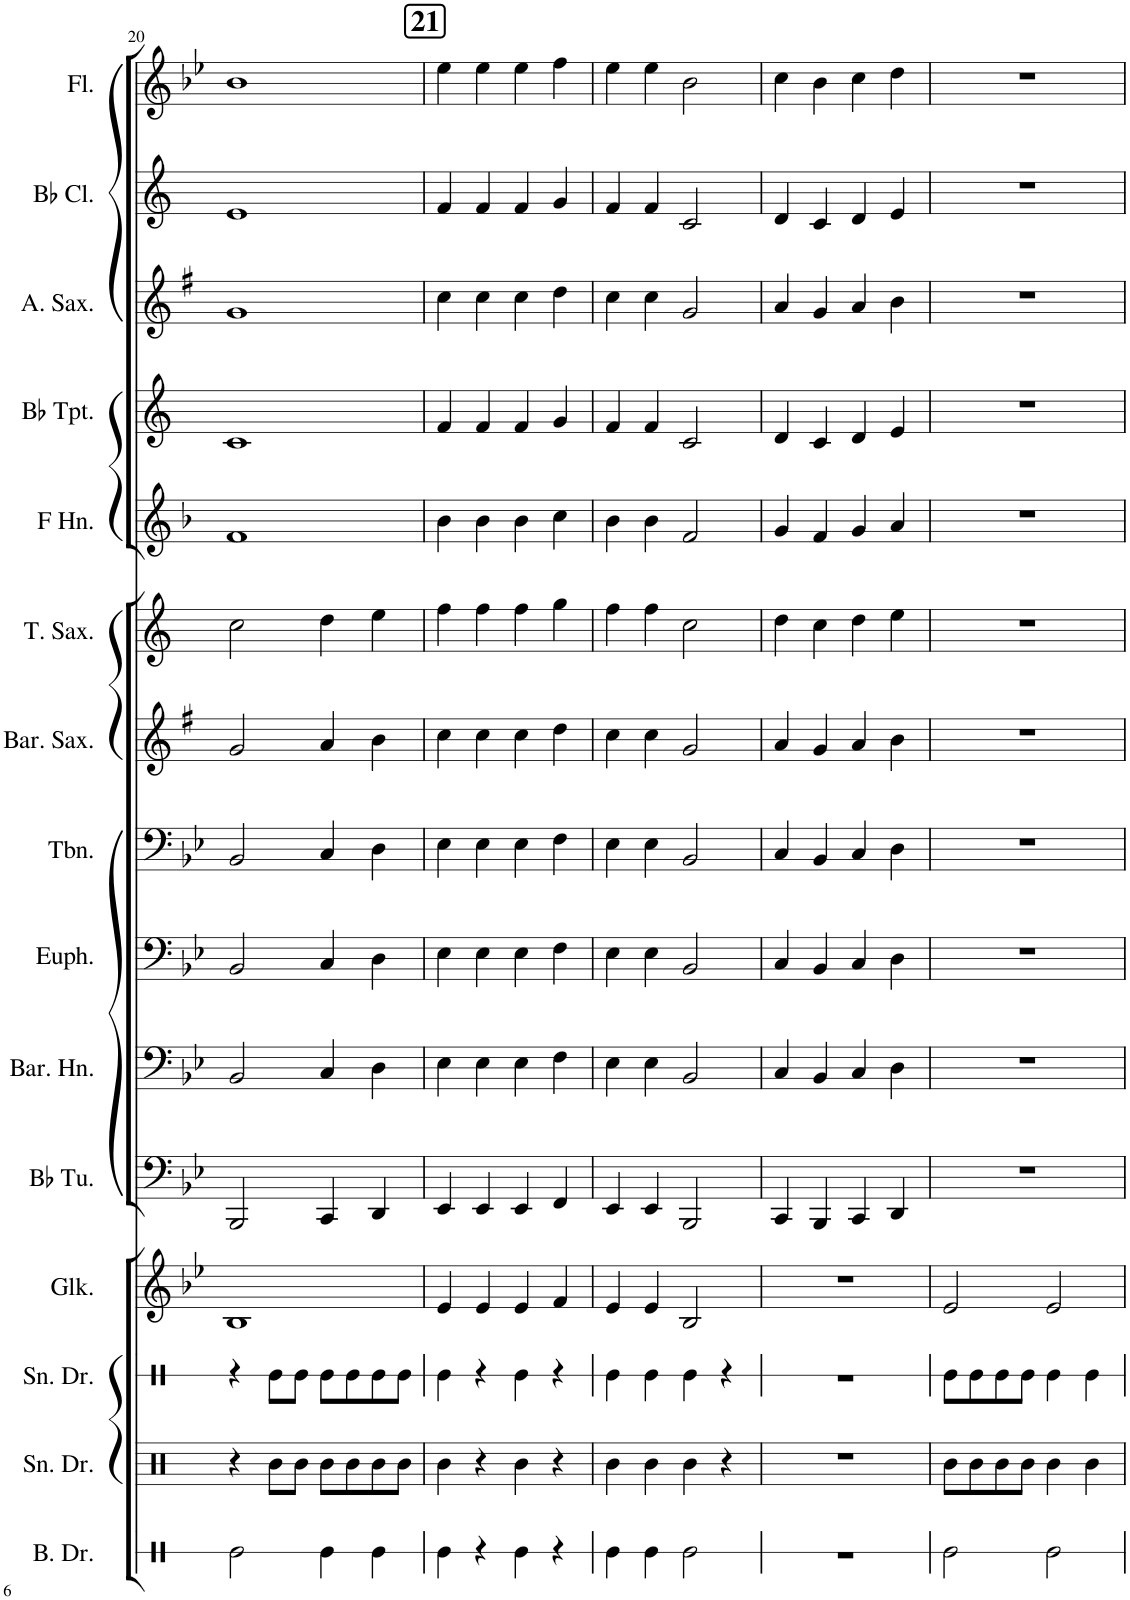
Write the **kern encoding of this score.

**kern	**kern	**kern	**kern	**kern	**kern	**kern	**kern	**kern	**kern	**kern	**kern	**kern	**kern	**kern
*part15	*part14	*part13	*part12	*part11	*part10	*part9	*part8	*part7	*part6	*part5	*part4	*part3	*part2	*part1
*staff15	*staff14	*staff13	*staff12	*staff11	*staff10	*staff9	*staff8	*staff7	*staff6	*staff5	*staff4	*staff3	*staff2	*staff1
*I"Bass Drum	*I"Snare Drum	*I"Snare Drum	*I"Glockenspiel	*I"Bb Tuba	*I"Baritone Horn	*I"Euphonium	*I"Trombone	*I"Baritone Saxophone	*I"Tenor Saxophone	*I"Horn in F	*I"Bb Trumpet	*I"Alto Saxophone	*I"Bb Clarinet	*I"Flute
*I'B. Dr.	*I'Sn. Dr.	*I'Sn. Dr.	*I'Glk.	*I'Bb Tu.	*I'Bar. Hn.	*I'Euph.	*I'Tbn.	*I'Bar. Sax.	*I'T. Sax.	*	*I'Bb Tpt.	*I'A. Sax.	*I'Bb Cl.	*I'Fl.
!!LO:PB:g=z
*clefX	*clefX	*clefX	*clefG2	*clefF4	*clefF4	*clefF4	*clefF4	*clefG2	*clefG2	*clefG2	*clefG2	*clefG2	*clefG2	*clefG2
*	*	*	*Trd-14c-24	*	*Trd4c7	*	*	*Trd12c21	*Trd8c14	*Trd4c7	*Trd1c2	*Trd5c9	*Trd1c2	*
*k[]	*k[]	*k[]	*k[b-e-]	*k[b-e-]	*k[b-e-]	*k[b-e-]	*k[b-e-]	*k[f#]	*k[]	*k[b-]	*k[]	*k[f#]	*k[]	*k[b-e-]
*M4/4	*M4/4	*M4/4	*M4/4	*M4/4	*M4/4	*M4/4	*M4/4	*M4/4	*M4/4	*M4/4	*M4/4	*M4/4	*M4/4	*M4/4
=20	=20	=20	=20	=20	=20	=20	=20	=20	=20	=20	=20	=20	=20	=20
2Re\	4r	4r	1B-	2BBB-/	2BB-/	2BB-/	2BB-/	2g/	2cc\	1f	1c	1g	1e	1b-
.	8R\L	8Re\L	.	.	.	.	.	.	.	.	.	.	.	.
.	8R\J	8Re\J	.	.	.	.	.	.	.	.	.	.	.	.
4Re\	8R\L	8Re\L	.	4CC/	4C/	4C/	4C/	4a/	4dd\	.	.	.	.	.
.	8R\	8Re\	.	.	.	.	.	.	.	.	.	.	.	.
4Re\	8R\	8Re\	.	4DD/	4D\	4D\	4D\	4b\	4ee\	.	.	.	.	.
.	8R\J	8Re\J	.	.	.	.	.	.	.	.	.	.	.	.
!!LO:REH:place=s1:a:B:cj:fs=14:t=21
=21	=21	=21	=21	=21	=21	=21	=21	=21	=21	=21	=21	=21	=21	=21
4Re\	4R\	4Re\	4e-/	4EE-/	4E-\	4E-\	4E-\	4cc\	4ff\	4b-\	4f/	4cc\	4f/	4ee-\
4r	4r	4r	4e-/	4EE-/	4E-\	4E-\	4E-\	4cc\	4ff\	4b-\	4f/	4cc\	4f/	4ee-\
4Re\	4R\	4Re\	4e-/	4EE-/	4E-\	4E-\	4E-\	4cc\	4ff\	4b-\	4f/	4cc\	4f/	4ee-\
4r	4r	4r	4f/	4FF/	4F\	4F\	4F\	4dd\	4gg\	4cc\	4g/	4dd\	4g/	4ff\
=22	=22	=22	=22	=22	=22	=22	=22	=22	=22	=22	=22	=22	=22	=22
4Re\	4R\	4Re\	4e-/	4EE-/	4E-\	4E-\	4E-\	4cc\	4ff\	4b-\	4f/	4cc\	4f/	4ee-\
4Re\	4R\	4Re\	4e-/	4EE-/	4E-\	4E-\	4E-\	4cc\	4ff\	4b-\	4f/	4cc\	4f/	4ee-\
2Re\	4R\	4Re\	2B-/	2BBB-/	2BB-/	2BB-/	2BB-/	2g/	2cc\	2f/	2c/	2g/	2c/	2b-\
.	4r	4r	.	.	.	.	.	.	.	.	.	.	.	.
=23	=23	=23	=23	=23	=23	=23	=23	=23	=23	=23	=23	=23	=23	=23
1r	1r	1r	1r	4CC/	4C/	4C/	4C/	4a/	4dd\	4g/	4d/	4a/	4d/	4cc\
.	.	.	.	4BBB-/	4BB-/	4BB-/	4BB-/	4g/	4cc\	4f/	4c/	4g/	4c/	4b-\
.	.	.	.	4CC/	4C/	4C/	4C/	4a/	4dd\	4g/	4d/	4a/	4d/	4cc\
.	.	.	.	4DD/	4D\	4D\	4D\	4b\	4ee\	4a/	4e/	4b\	4e/	4dd\
=24	=24	=24	=24	=24	=24	=24	=24	=24	=24	=24	=24	=24	=24	=24
2Re\	8R\L	8Re\L	2e-/	1r	1r	1r	1r	1r	1r	1r	1r	1r	1r	1r
.	8R\	8Re\	.	.	.	.	.	.	.	.	.	.	.	.
.	8R\	8Re\	.	.	.	.	.	.	.	.	.	.	.	.
.	8R\J	8Re\J	.	.	.	.	.	.	.	.	.	.	.	.
2Re\	4R\	4Re\	2e-/	.	.	.	.	.	.	.	.	.	.	.
.	4R\	4Re\	.	.	.	.	.	.	.	.	.	.	.	.
=	=	=	=	=	=	=	=	=	=	=	=	=	=	=
*-	*-	*-	*-	*-	*-	*-	*-	*-	*-	*-	*-	*-	*-	*-
